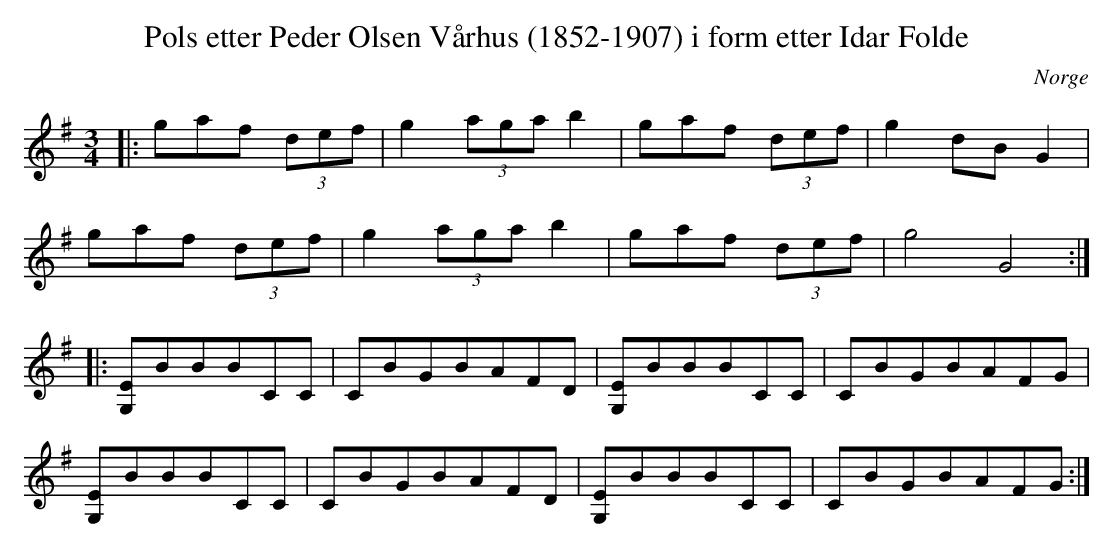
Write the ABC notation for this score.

X:1
T:Pols etter Peder Olsen Vårhus (1852-1907) i form etter Idar Folde
O:Norge
M:3/4
L:1/8
K:G
|: gaf (3def | g2 (3aga b2 | gaf (3def | g2 dB G2 |
   gaf (3def | g2 (3aga b2 | gaf (3def | g4 G4 :|
|: [G,E]BBBCC | CBGBAFD | [G,E]BBBCC | CBGBAFG  |
   [G,E]BBBCC | CBGBAFD | [G,E]BBBCC | CBGBAFG :|
